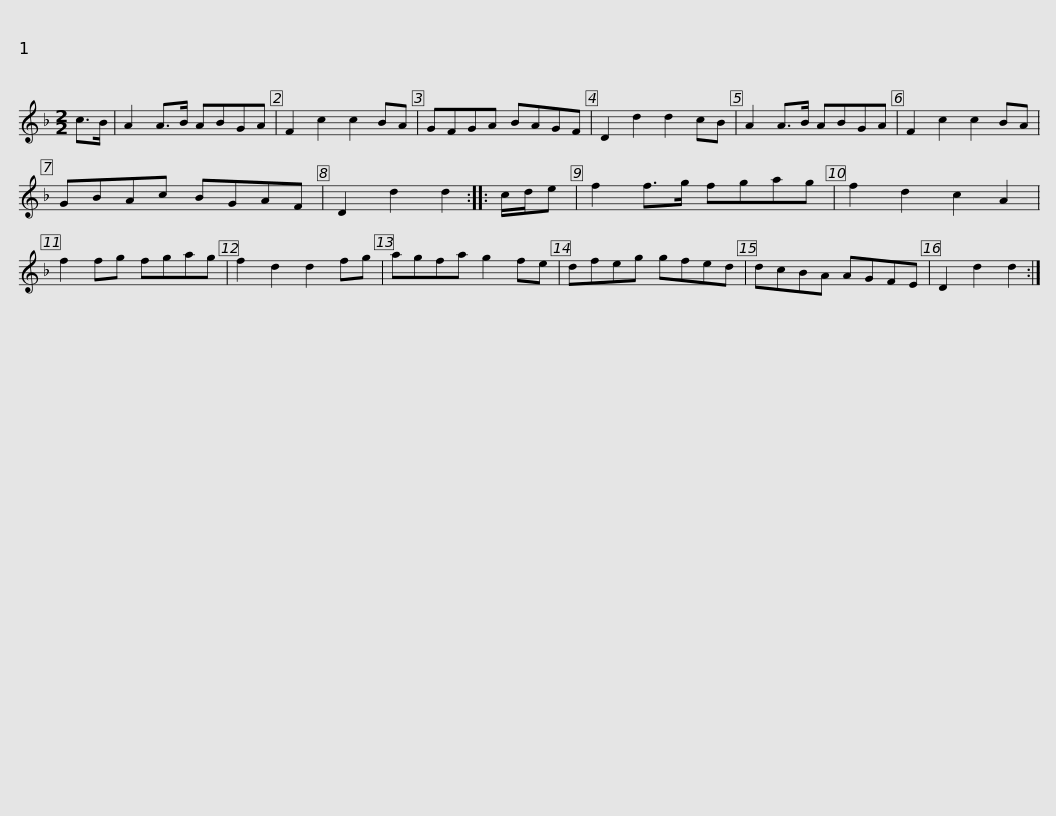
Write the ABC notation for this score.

X:1
L:1/8
M:2/2
I:linebreak $
K:F
V:1 treble
V:1
 c>B | A2 A>B ABGA | F2 c2 c2 BA | GFGA BAGF | D2 d2 d2 cB | %5
 A2 A>B ABGA | F2 c2 c2 BA |$ GBAc BGAF | D2 d2 d2 :: c/d/e | %10
 f2 f>g fgag | f2 d2 c2 A2 | f2 fg fgag | f2 d2 d2 fg |$ agfa g2 fe | %15
 dfeg gfed | dcBA AGFE | D2 d2 d2 :| %18
